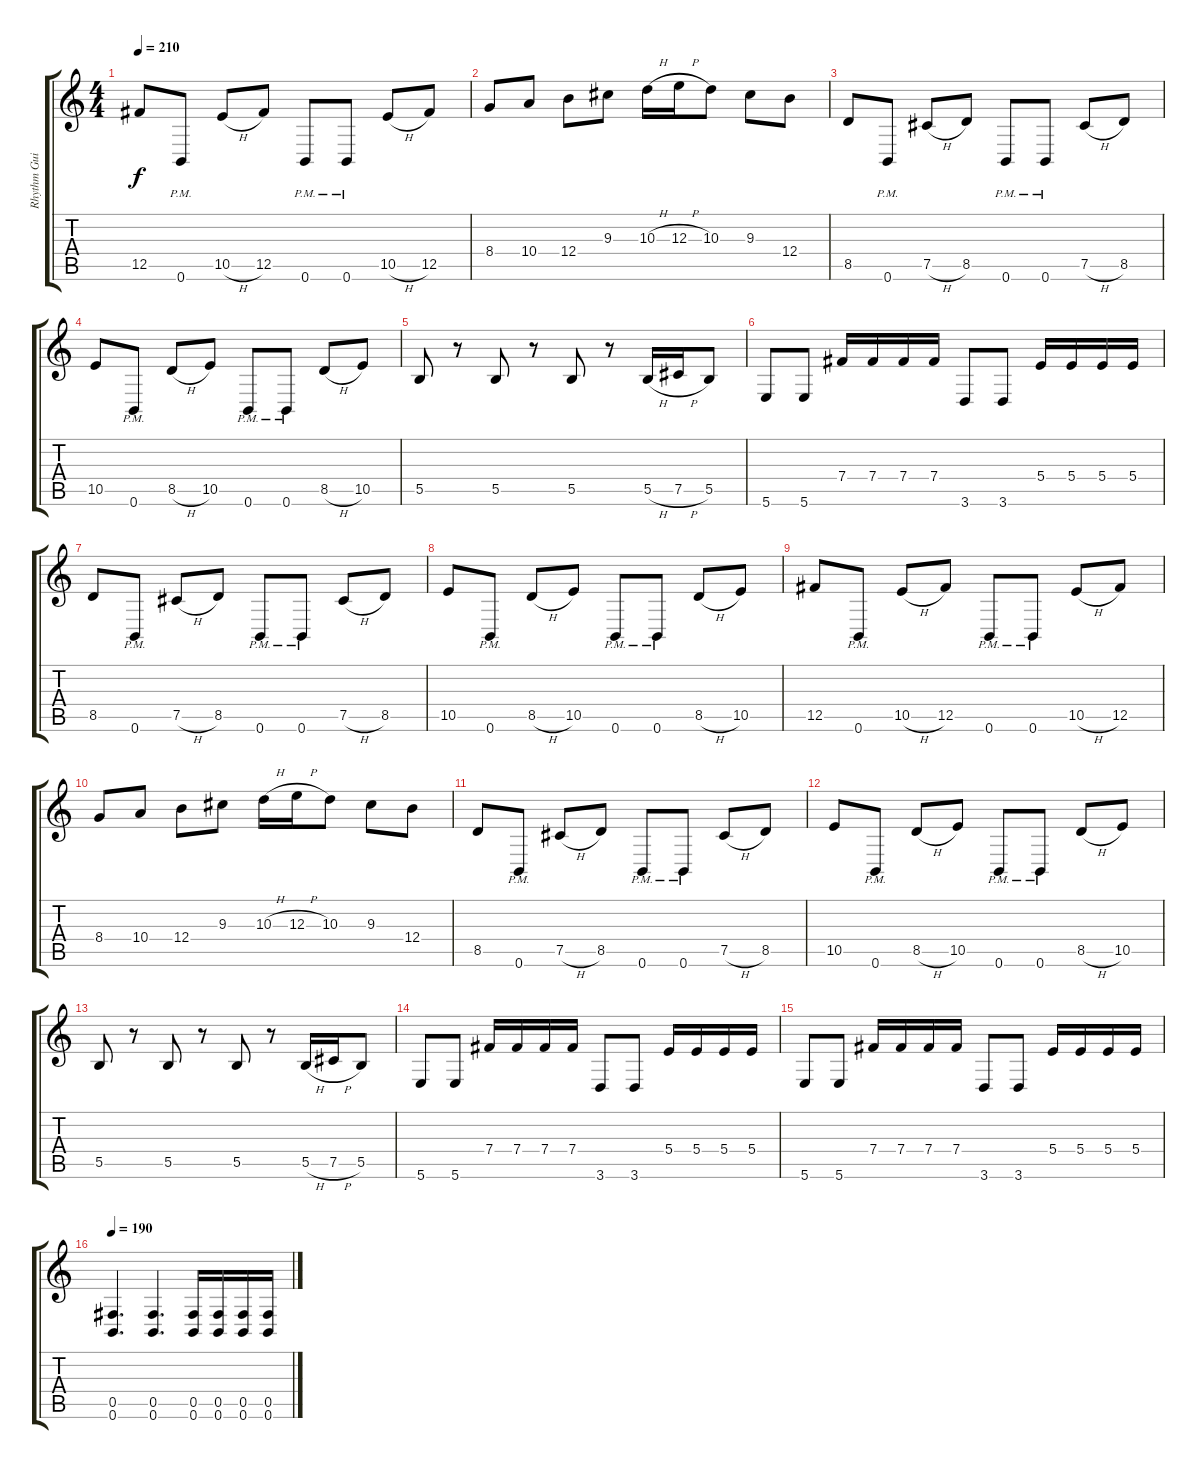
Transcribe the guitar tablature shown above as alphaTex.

\track ("Rhythm Guitar - Jona" "Rhythm Gui") {instrument distortionguitar}
\staff {score tabs}
\tuning (Db4 Ab3 E3 B2 Gb2 B1) {hide}
\ts (4 4)
\tempo 210
\clef g2
\ks c
12.5.8{dy f} 0.6{pm}.8 10.5{h}.8 12.5.8 0.6{pm}.8 0.6{pm}.8 10.5{h}.8 12.5.8 |
8.4.8 10.4.8 12.4.8 9.3.8 10.3{h}.16 12.3{h}.16 10.3.8 9.3.8 12.4.8 |
8.5.8 0.6{pm}.8 7.5{h}.8 8.5.8 0.6{pm}.8 0.6{pm}.8 7.5{h}.8 8.5.8 |
10.5.8 0.6{pm}.8 8.5{h}.8 10.5.8 0.6{pm}.8 0.6{pm}.8 8.5{h}.8 10.5.8 |
5.5.8 r.8 5.5.8 r.8 5.5.8 r.8 5.5{h}.16 7.5{h}.16 5.5.8 |
5.6.8 5.6.8 7.4.16 7.4.16 7.4.16 7.4.16 3.6.8 3.6.8 5.4.16 5.4.16 5.4.16 5.4.16 |
8.5.8 0.6{pm}.8 7.5{h}.8 8.5.8 0.6{pm}.8 0.6{pm}.8 7.5{h}.8 8.5.8 |
10.5.8 0.6{pm}.8 8.5{h}.8 10.5.8 0.6{pm}.8 0.6{pm}.8 8.5{h}.8 10.5.8 |
12.5.8 0.6{pm}.8 10.5{h}.8 12.5.8 0.6{pm}.8 0.6{pm}.8 10.5{h}.8 12.5.8 |
8.4.8 10.4.8 12.4.8 9.3.8 10.3{h}.16 12.3{h}.16 10.3.8 9.3.8 12.4.8 |
8.5.8 0.6{pm}.8 7.5{h}.8 8.5.8 0.6{pm}.8 0.6{pm}.8 7.5{h}.8 8.5.8 |
10.5.8 0.6{pm}.8 8.5{h}.8 10.5.8 0.6{pm}.8 0.6{pm}.8 8.5{h}.8 10.5.8 |
5.5.8 r.8 5.5.8 r.8 5.5.8 r.8 5.5{h}.16 7.5{h}.16 5.5.8 |
5.6.8 5.6.8 7.4.16 7.4.16 7.4.16 7.4.16 3.6.8 3.6.8 5.4.16 5.4.16 5.4.16 5.4.16 |
5.6.8 5.6.8 7.4.16 7.4.16 7.4.16 7.4.16 3.6.8 3.6.8 5.4.16 5.4.16 5.4.16 5.4.16 |
\tempo 190
(0.5 0.6).4{d} (0.5 0.6).4{d} (0.5 0.6).16 (0.5 0.6).16 (0.5 0.6).16 (0.5 0.6).16
